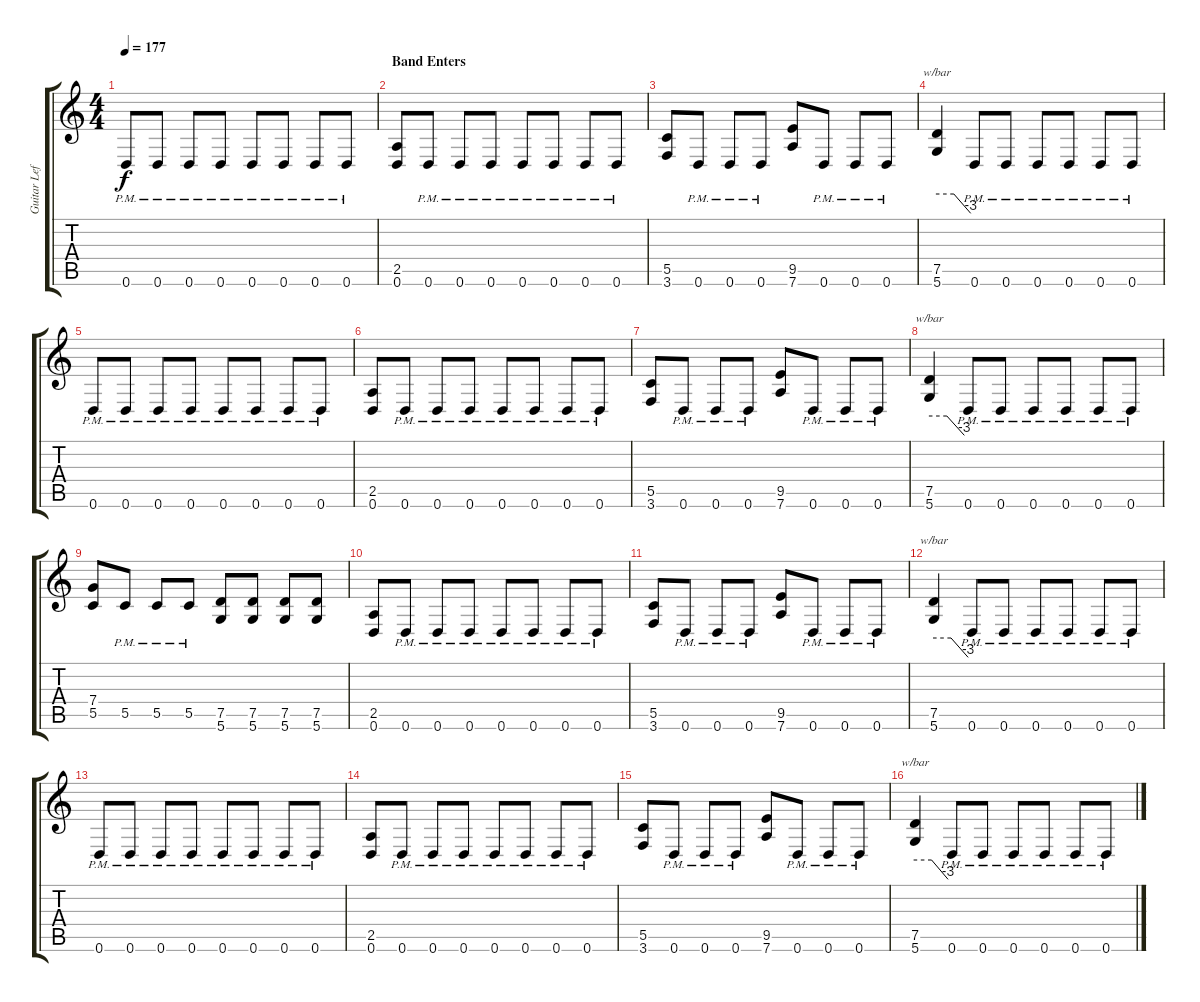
\track ("Guitar Left" "Guitar Lef") {instrument distortionguitar}
\staff {score tabs}
\tuning (D4 A3 F3 C3 G2 D2) {hide}
\ts (4 4)
\tempo 177
\clef g2
\ks c
0.6{pm}.8{dy f} 0.6{pm}.8 0.6{pm}.8 0.6{pm}.8 0.6{pm}.8 0.6{pm}.8 0.6{pm}.8 0.6{pm}.8 |
\section ("" "Band Enters")
(2.5 0.6).8 0.6{pm}.8 0.6{pm}.8 0.6{pm}.8 0.6{pm}.8 0.6{pm}.8 0.6{pm}.8 0.6{pm}.8 |
(5.5 3.6).8 0.6{pm}.8 0.6{pm}.8 0.6{pm}.8 (9.5 7.6).8 0.6{pm}.8 0.6{pm}.8 0.6{pm}.8 |
(7.5 5.6).4{tbe (custom default 0 0 30 0 60 -12)} 0.6{pm}.8 0.6{pm}.8 0.6{pm}.8 0.6{pm}.8 0.6{pm}.8 0.6{pm}.8 |
0.6{pm}.8 0.6{pm}.8 0.6{pm}.8 0.6{pm}.8 0.6{pm}.8 0.6{pm}.8 0.6{pm}.8 0.6{pm}.8 |
(2.5 0.6).8 0.6{pm}.8 0.6{pm}.8 0.6{pm}.8 0.6{pm}.8 0.6{pm}.8 0.6{pm}.8 0.6{pm}.8 |
(5.5 3.6).8 0.6{pm}.8 0.6{pm}.8 0.6{pm}.8 (9.5 7.6).8 0.6{pm}.8 0.6{pm}.8 0.6{pm}.8 |
(7.5 5.6).4{tbe (custom default 0 0 30 0 60 -12)} 0.6{pm}.8 0.6{pm}.8 0.6{pm}.8 0.6{pm}.8 0.6{pm}.8 0.6{pm}.8 |
(7.4 5.5).8 5.5{pm}.8 5.5{pm}.8 5.5{pm}.8 (7.5 5.6).8 (7.5 5.6).8 (7.5 5.6).8 (7.5 5.6).8 |
(2.5 0.6).8 0.6{pm}.8 0.6{pm}.8 0.6{pm}.8 0.6{pm}.8 0.6{pm}.8 0.6{pm}.8 0.6{pm}.8 |
(5.5 3.6).8 0.6{pm}.8 0.6{pm}.8 0.6{pm}.8 (9.5 7.6).8 0.6{pm}.8 0.6{pm}.8 0.6{pm}.8 |
(7.5 5.6).4{tbe (custom default 0 0 30 0 60 -12)} 0.6{pm}.8 0.6{pm}.8 0.6{pm}.8 0.6{pm}.8 0.6{pm}.8 0.6{pm}.8 |
0.6{pm}.8 0.6{pm}.8 0.6{pm}.8 0.6{pm}.8 0.6{pm}.8 0.6{pm}.8 0.6{pm}.8 0.6{pm}.8 |
(2.5 0.6).8 0.6{pm}.8 0.6{pm}.8 0.6{pm}.8 0.6{pm}.8 0.6{pm}.8 0.6{pm}.8 0.6{pm}.8 |
(5.5 3.6).8 0.6{pm}.8 0.6{pm}.8 0.6{pm}.8 (9.5 7.6).8 0.6{pm}.8 0.6{pm}.8 0.6{pm}.8 |
(7.5 5.6).4{tbe (custom default 0 0 30 0 60 -12)} 0.6{pm}.8 0.6{pm}.8 0.6{pm}.8 0.6{pm}.8 0.6{pm}.8 0.6{pm}.8
